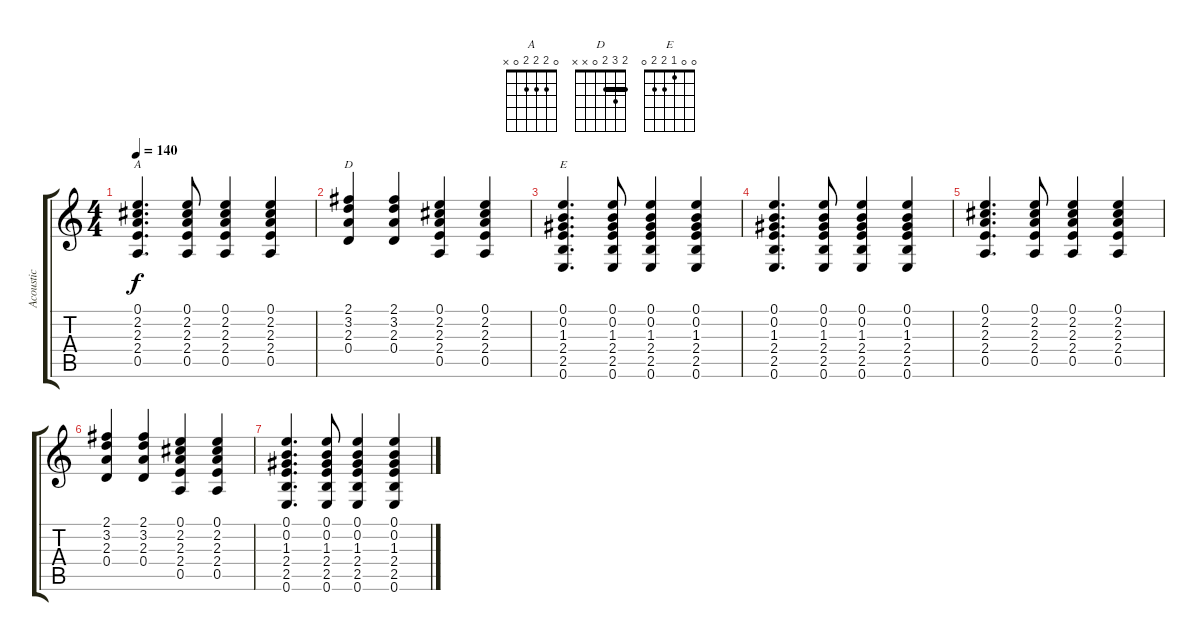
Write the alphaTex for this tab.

\track ("Acoustic" "Acoustic") {instrument acousticguitarsteel}
\staff {score tabs}
\tuning (E4 B3 G3 D3 A2 E2) {hide}
\chord ("A" 0 2 2 2 0 x)
\chord ("D" 2 3 2 0 x x) {barre 2}
\chord ("E" 0 0 1 2 2 0)
\ts (4 4)
\tempo 140
\clef g2
\ks c
(0.1 2.2 2.3 2.4 0.5).4{d ch "A" dy f} (0.1 2.2 2.3 2.4 0.5).8 (0.1 2.2 2.3 2.4 0.5).4 (0.1 2.2 2.3 2.4 0.5).4 |
(2.1 3.2 2.3 0.4).4{ch "D"} (2.1 3.2 2.3 0.4).4 (0.1 2.2 2.3 2.4 0.5).4 (0.1 2.2 2.3 2.4 0.5).4 |
(0.1 0.2 1.3 2.4 2.5 0.6).4{d ch "E"} (0.1 0.2 1.3 2.4 2.5 0.6).8 (0.1 0.2 1.3 2.4 2.5 0.6).4 (0.1 0.2 1.3 2.4 2.5 0.6).4 |
(0.1 0.2 1.3 2.4 2.5 0.6).4{d} (0.1 0.2 1.3 2.4 2.5 0.6).8 (0.1 0.2 1.3 2.4 2.5 0.6).4 (0.1 0.2 1.3 2.4 2.5 0.6).4 |
(0.1 2.2 2.3 2.4 0.5).4{d} (0.1 2.2 2.3 2.4 0.5).8 (0.1 2.2 2.3 2.4 0.5).4 (0.1 2.2 2.3 2.4 0.5).4 |
(2.1 3.2 2.3 0.4).4 (2.1 3.2 2.3 0.4).4 (0.1 2.2 2.3 2.4 0.5).4 (0.1 2.2 2.3 2.4 0.5).4 |
(0.1 0.2 1.3 2.4 2.5 0.6).4{d} (0.1 0.2 1.3 2.4 2.5 0.6).8 (0.1 0.2 1.3 2.4 2.5 0.6).4 (0.1 0.2 1.3 2.4 2.5 0.6).4
